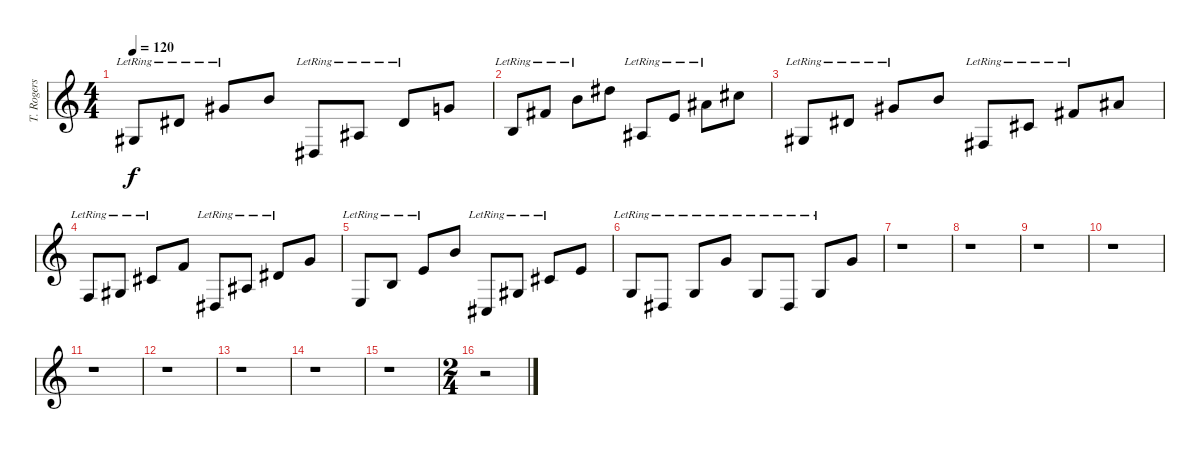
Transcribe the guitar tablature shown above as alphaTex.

\track ("T. Rogers Keys" "T. Rogers ") {instrument acousticgrandpiano}
\staff {score}
\tuning (Db4 Ab3 E3 B2 Gb2 Db2) {hide}
\ts (4 4)
\tempo 120
\clef g2
\ks c
9.4{lr}.8{dy f volume 13 instrument acousticgrandpiano} 11.3{lr}.8 12.2{lr}.8 10.1.8 4.4{lr}.8 6.3{lr}.8 7.2{lr}.8 6.1.8 |
12.4{lr}.8 14.3{lr}.8 15.2{lr}.8 14.1.8 11.4{lr}.8 12.3{lr}.8 14.2{lr}.8 12.1.8 |
9.4{lr}.8 11.3{lr}.8 12.2{lr}.8 10.1.8 7.4{lr}.8 9.3{lr}.8 10.2{lr}.8 9.1.8 |
6.4{lr}.8 4.3{lr}.8 5.2{lr}.8 4.1.8 4.4{lr}.8 6.3{lr}.8 7.2{lr}.8 6.1.8 |
5.4{lr}.8 7.3{lr}.8 8.2{lr}.8 10.1.8 2.4{lr}.8 4.3{lr}.8 5.2{lr}.8 3.1.8 |
3.3{lr}.8 4.4{lr}.8 3.3{lr}.8 6.1{lr}.8 3.3{lr}.8 4.4{lr}.8 3.3{lr}.8 6.1.8 |
r.1 |
r.1 |
r.1 |
r.1 |
r.1 |
r.1 |
r.1 |
r.1 |
r.1 |
\ts (2 4)
r.2
